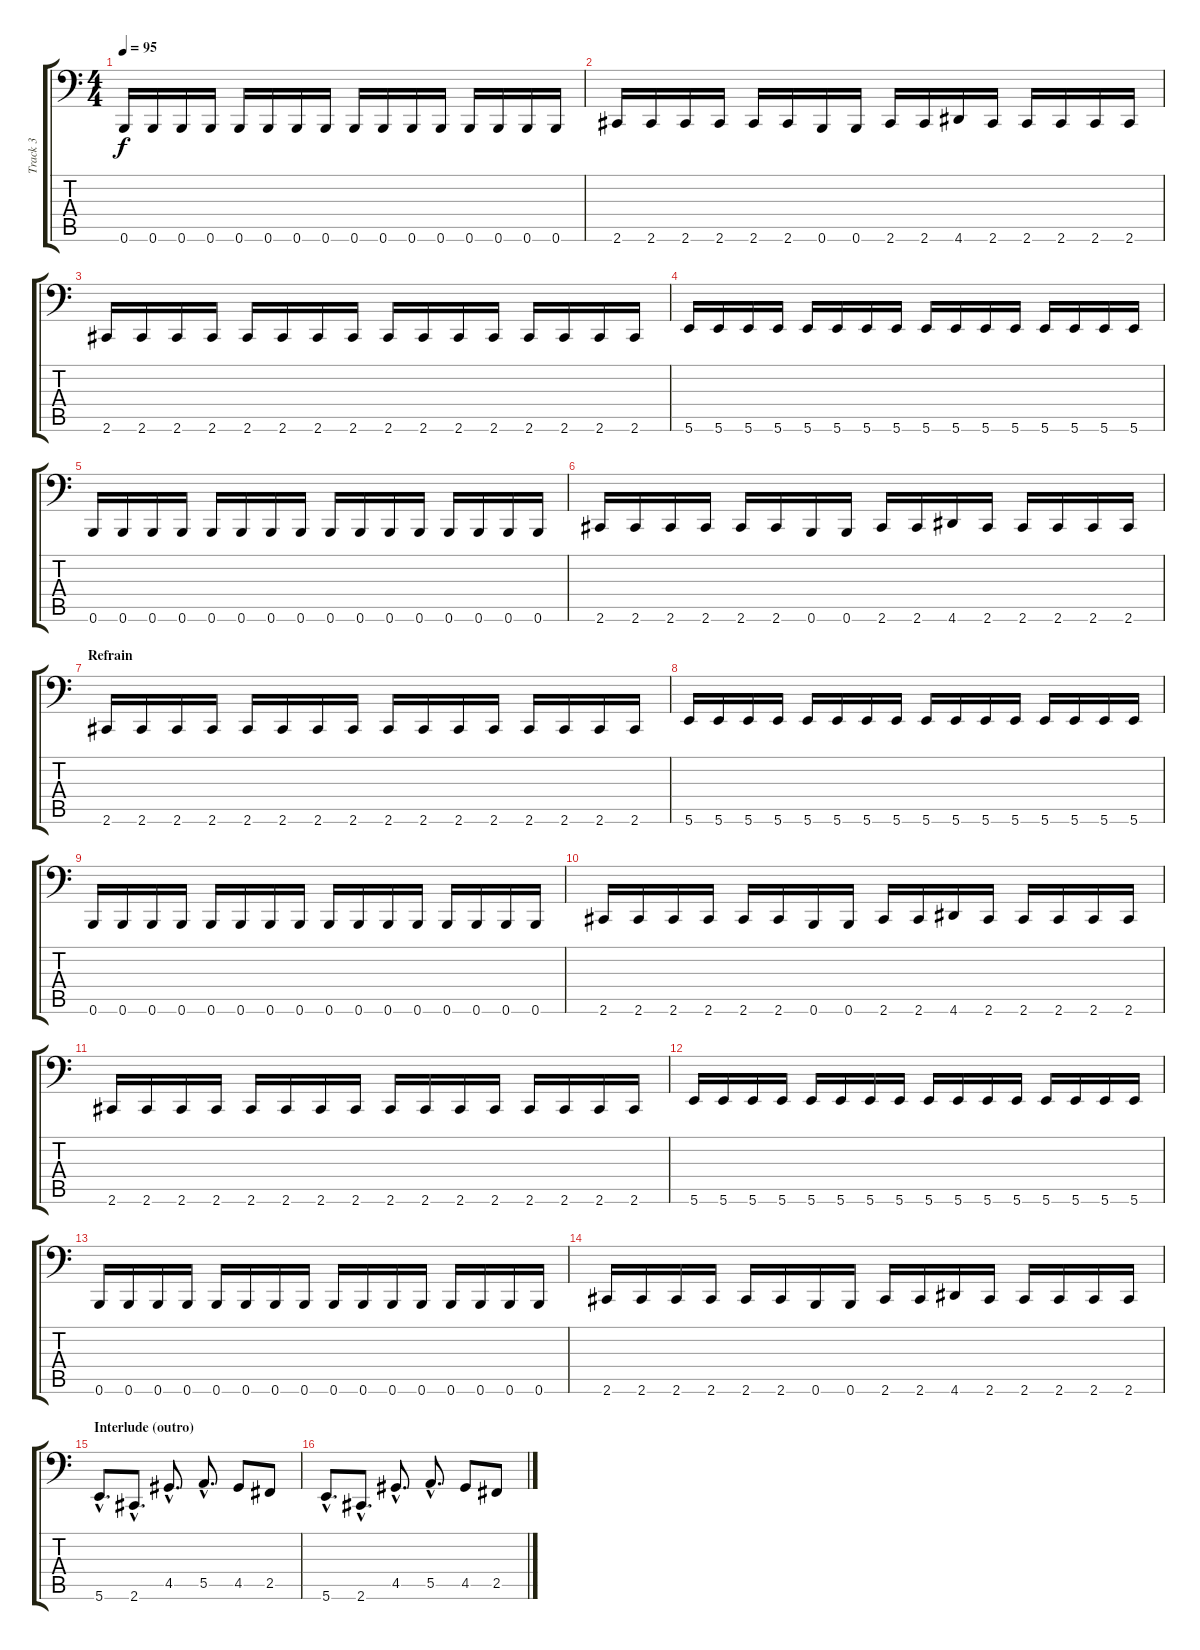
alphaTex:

\track ("Track 3" "Track 3") {instrument electricbassfinger}
\staff {score tabs}
\tuning (C3 G2 D2 A1 E1 B0) {hide}
\ts (4 4)
\tempo 95
\clef f4
\ks c
0.6.16{dy f} 0.6.16 0.6.16 0.6.16 0.6.16 0.6.16 0.6.16 0.6.16 0.6.16 0.6.16 0.6.16 0.6.16 0.6.16 0.6.16 0.6.16 0.6.16 |
2.6.16 2.6.16 2.6.16 2.6.16 2.6.16 2.6.16 0.6.16 0.6.16 2.6.16 2.6.16 4.6.16 2.6.16 2.6.16 2.6.16 2.6.16 2.6.16 |
2.6.16 2.6.16 2.6.16 2.6.16 2.6.16 2.6.16 2.6.16 2.6.16 2.6.16 2.6.16 2.6.16 2.6.16 2.6.16 2.6.16 2.6.16 2.6.16 |
5.6.16 5.6.16 5.6.16 5.6.16 5.6.16 5.6.16 5.6.16 5.6.16 5.6.16 5.6.16 5.6.16 5.6.16 5.6.16 5.6.16 5.6.16 5.6.16 |
0.6.16 0.6.16 0.6.16 0.6.16 0.6.16 0.6.16 0.6.16 0.6.16 0.6.16 0.6.16 0.6.16 0.6.16 0.6.16 0.6.16 0.6.16 0.6.16 |
2.6.16 2.6.16 2.6.16 2.6.16 2.6.16 2.6.16 0.6.16 0.6.16 2.6.16 2.6.16 4.6.16 2.6.16 2.6.16 2.6.16 2.6.16 2.6.16 |
\section ("" "Refrain")
2.6.16 2.6.16 2.6.16 2.6.16 2.6.16 2.6.16 2.6.16 2.6.16 2.6.16 2.6.16 2.6.16 2.6.16 2.6.16 2.6.16 2.6.16 2.6.16 |
5.6.16 5.6.16 5.6.16 5.6.16 5.6.16 5.6.16 5.6.16 5.6.16 5.6.16 5.6.16 5.6.16 5.6.16 5.6.16 5.6.16 5.6.16 5.6.16 |
0.6.16 0.6.16 0.6.16 0.6.16 0.6.16 0.6.16 0.6.16 0.6.16 0.6.16 0.6.16 0.6.16 0.6.16 0.6.16 0.6.16 0.6.16 0.6.16 |
2.6.16 2.6.16 2.6.16 2.6.16 2.6.16 2.6.16 0.6.16 0.6.16 2.6.16 2.6.16 4.6.16 2.6.16 2.6.16 2.6.16 2.6.16 2.6.16 |
2.6.16 2.6.16 2.6.16 2.6.16 2.6.16 2.6.16 2.6.16 2.6.16 2.6.16 2.6.16 2.6.16 2.6.16 2.6.16 2.6.16 2.6.16 2.6.16 |
5.6.16 5.6.16 5.6.16 5.6.16 5.6.16 5.6.16 5.6.16 5.6.16 5.6.16 5.6.16 5.6.16 5.6.16 5.6.16 5.6.16 5.6.16 5.6.16 |
0.6.16 0.6.16 0.6.16 0.6.16 0.6.16 0.6.16 0.6.16 0.6.16 0.6.16 0.6.16 0.6.16 0.6.16 0.6.16 0.6.16 0.6.16 0.6.16 |
2.6.16 2.6.16 2.6.16 2.6.16 2.6.16 2.6.16 0.6.16 0.6.16 2.6.16 2.6.16 4.6.16 2.6.16 2.6.16 2.6.16 2.6.16 2.6.16 |
\section ("" "Interlude (outro)")
5.6{hac}.8{d} 2.6{hac}.8{d} 4.5{hac}.8{d} 5.5{hac}.8{d} 4.5.8 2.5.8 |
5.6{hac}.8{d} 2.6{hac}.8{d} 4.5{hac}.8{d} 5.5{hac}.8{d} 4.5.8 2.5.8
